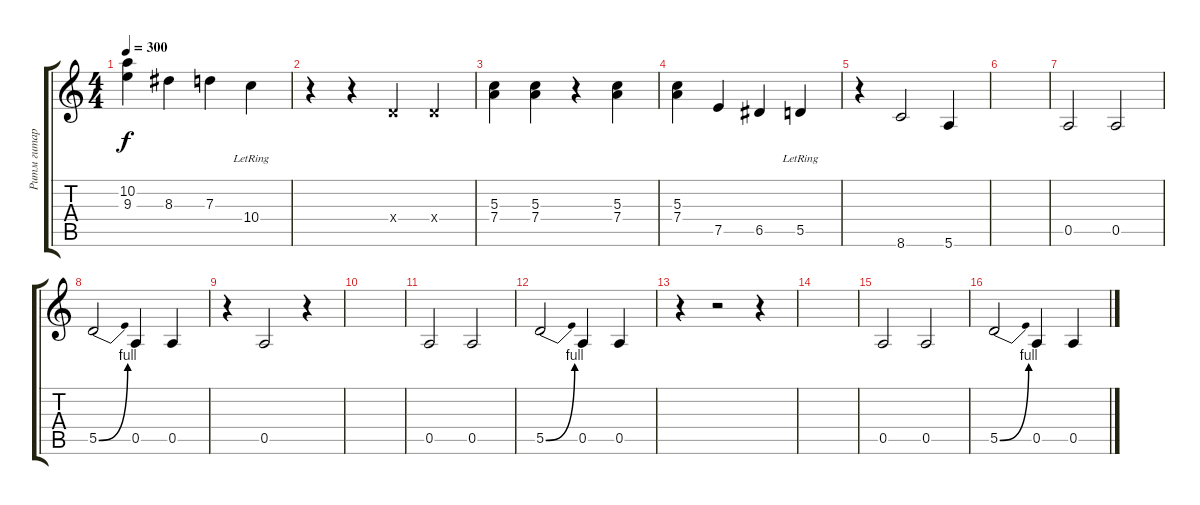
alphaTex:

\track ("Ритм гитара" "Ритм гитар") {instrument overdrivenguitar}
\staff {score tabs}
\tuning (E4 B3 G3 D3 A2 E2) {hide}
\ts (4 4)
\tempo 300
\clef g2
\ks c
(10.2 9.3).4{dy f} 8.3.4 7.3.4 10.4{lr}.4 |
r.4 r.4 0.4{x}.4 0.4{x}.4 |
(5.3 7.4).4 (5.3 7.4).4 r.4 (5.3 7.4).4 |
(5.3 7.4).4 7.5.4 6.5.4 5.5{lr}.4 |
r.4 8.6.2 5.6.4 |
|
0.5.2 0.5.2 |
5.5{be (bend 0 0 60 4)}.2 0.5.4 0.5.4 |
r.4 0.5.2 r.4 |
|
0.5.2 0.5.2 |
5.5{be (bend 0 0 60 4)}.2 0.5.4 0.5.4 |
r.4 r.2 r.4 |
|
0.5.2 0.5.2 |
5.5{be (bend 0 0 60 4)}.2 0.5.4 0.5.4
